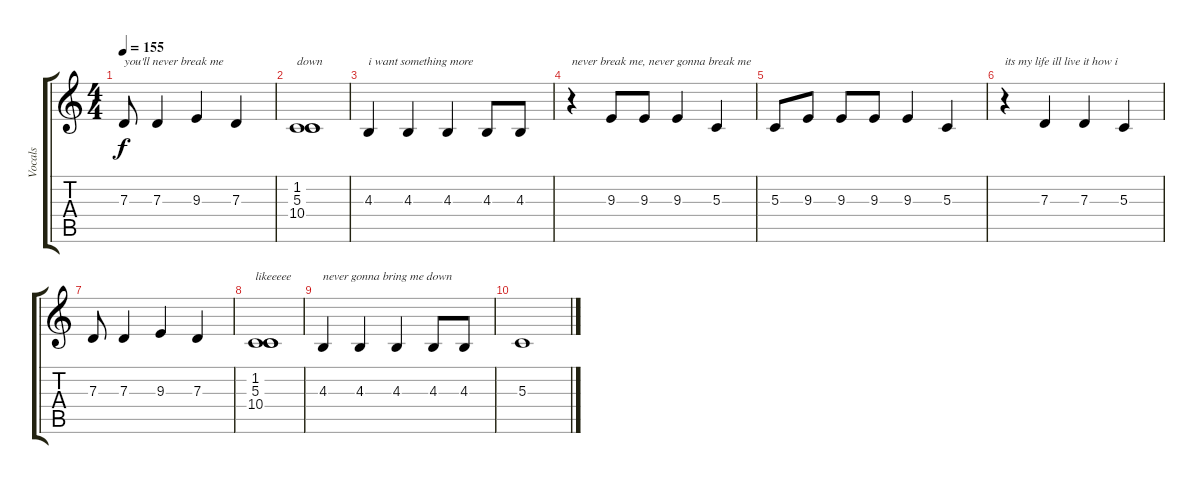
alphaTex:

\track ("Vocals" "Vocals") {instrument synthbrass1}
\staff {score tabs}
\tuning (E4 B3 G3 D3 A2 E2) {hide}
\ts (4 4)
\tempo 155
\clef g2
\ks c
7.3.8{txt "you'll never break me" dy f} 7.3.4 9.3.4 7.3.4 |
(1.2 5.3 10.4).1{txt "down"} |
4.3.4{txt "i want something more"} 4.3.4 4.3.4 4.3.8 4.3.8 |
r.4{txt "never break me, never gonna break me"} 9.3.8 9.3.8 9.3.4 5.3.4 |
5.3.8 9.3.8 9.3.8 9.3.8 9.3.4 5.3.4 |
r.4{txt "its my life ill live it how i "} 7.3.4 7.3.4 5.3.4 |
7.3.8 7.3.4 9.3.4 7.3.4 |
(1.2 5.3 10.4).1{txt "likeeeee"} |
4.3.4{txt "never gonna bring me down"} 4.3.4 4.3.4 4.3.8 4.3.8 |
5.3.1
